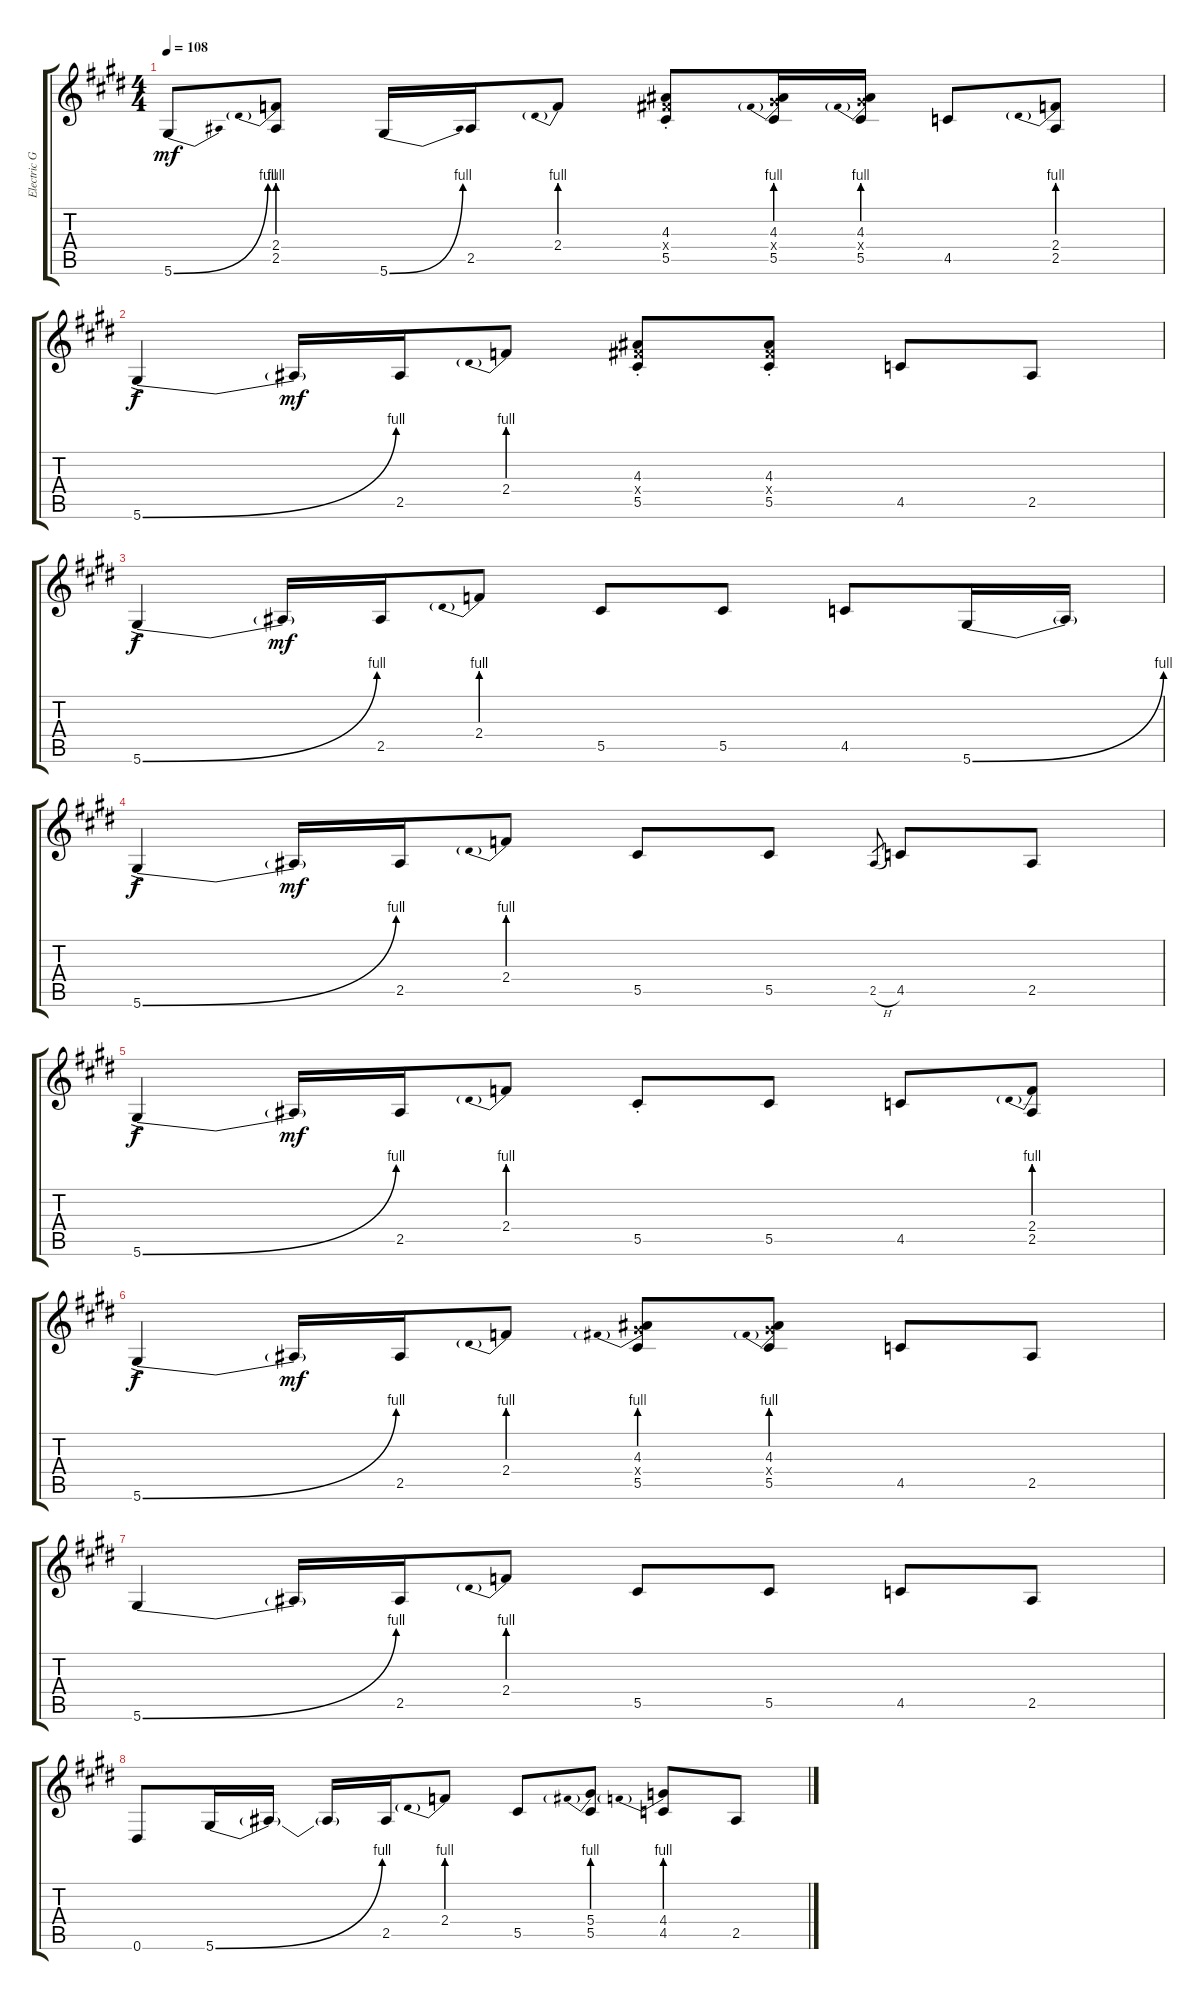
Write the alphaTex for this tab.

\track ("Electric Guitar 2" "Electric G") {instrument electricguitarclean}
\staff {score tabs}
\tuning (Eb4 Bb3 Gb3 Db3 Ab2 Eb2) {hide}
\ts (4 4)
\tempo 108
\clef g2
\ks c#minor
5.6{be (bend 0 0 60 4)}.8{dy mf} (2.4{be (prebend 0 4 60 4)} 2.5).8 5.6{be (bend 0 0 60 4)}.16 2.5.16 2.4{be (prebend 0 4 60 4)}.8 (4.3{st} 5.4{st x} 5.5{st}).8 (4.3 5.4{be (prebend 0 4 60 4) x} 5.5).16 (4.3 5.4{be (prebend 0 4 60 4) x} 5.5).16 4.5.8 (2.4{be (prebend 0 4 60 4)} 2.5).8 |
\ks e
5.6{be (bend 0 0 60 4) ac}.4{dy f} 5.6{t}.16{dy mf} 2.5.16 2.4{be (prebend 0 4 60 4)}.8 (4.3{st} 5.4{st x} 5.5{st}).8 (4.3{st} 5.4{st x} 5.5{st}).8 4.5.8 2.5.8 |
\ks c#minor
5.6{be (bend 0 0 60 4) ac}.4{dy f} 5.6{t}.16{dy mf} 2.5.16 2.4{be (prebend 0 4 60 4)}.8 5.5.8 5.5.8 4.5.8 5.6{be (bend 0 0 60 4)}.16 5.6{t}.16 |
5.6{be (bend 0 0 60 4) ac}.4{dy f} 5.6{t}.16{dy mf} 2.5.16 2.4{be (prebend 0 4 60 4)}.8 5.5.8 5.5.8 2.5{h}.8{gr} 4.5.8 2.5.8 |
\ks e
5.6{be (bend 0 0 60 4) ac}.4{dy f} 5.6{t}.16{dy mf} 2.5.16 2.4{be (prebend 0 4 60 4)}.8 5.5{st}.8 5.5.8 4.5.8 (2.4{be (prebend 0 4 60 4)} 2.5).8 |
\ks c#minor
5.6{be (bend 0 0 60 4) ac}.4{dy f} 5.6{t}.16{dy mf} 2.5.16 2.4{be (prebend 0 4 60 4)}.8 (4.3 5.4{be (prebend 0 4 60 4) x} 5.5).8 (4.3 5.4{be (prebend 0 4 60 4) x} 5.5).8 4.5.8 2.5.8 |
\ks e
5.6{be (bend 0 0 60 4)}.4 5.6{t}.16 2.5.16 2.4{be (prebend 0 4 60 4)}.8 5.5.8 5.5.8 4.5.8 2.5.8 |
\ks c#minor
0.6.8 5.6{be (bend 0 0 60 4)}.16 5.6{t}.16 5.6{t}.16 2.5.16 2.4{be (prebend 0 4 60 4)}.8 5.5.8 (5.4{be (prebend 0 4 60 4)} 5.5).8 (4.4{be (prebend 0 4 60 4)} 4.5).8 2.5.8
